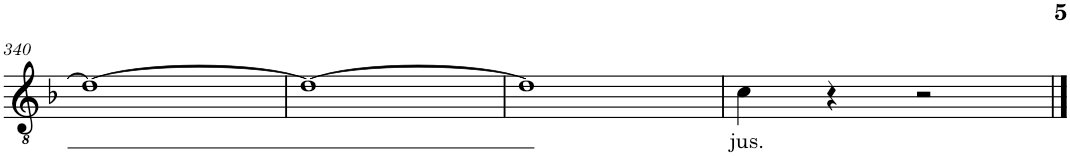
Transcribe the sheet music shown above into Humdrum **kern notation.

**kern	**text
*part1	*part1
*staff1	*staff1
*I"Piano	*
*I'Pno.	*
!!LO:PB:g=z
*clefGv2	*
*k[b-]	*
*M2/2	*
*met(c|)	*
=340	=340
1d_	.
=341	=341
1d_	.
=342	=342
1d]	.
=343	=343
!	!LO:LY:b
4c\	jus.
4r	.
2r	.
==	==
*-	*-
